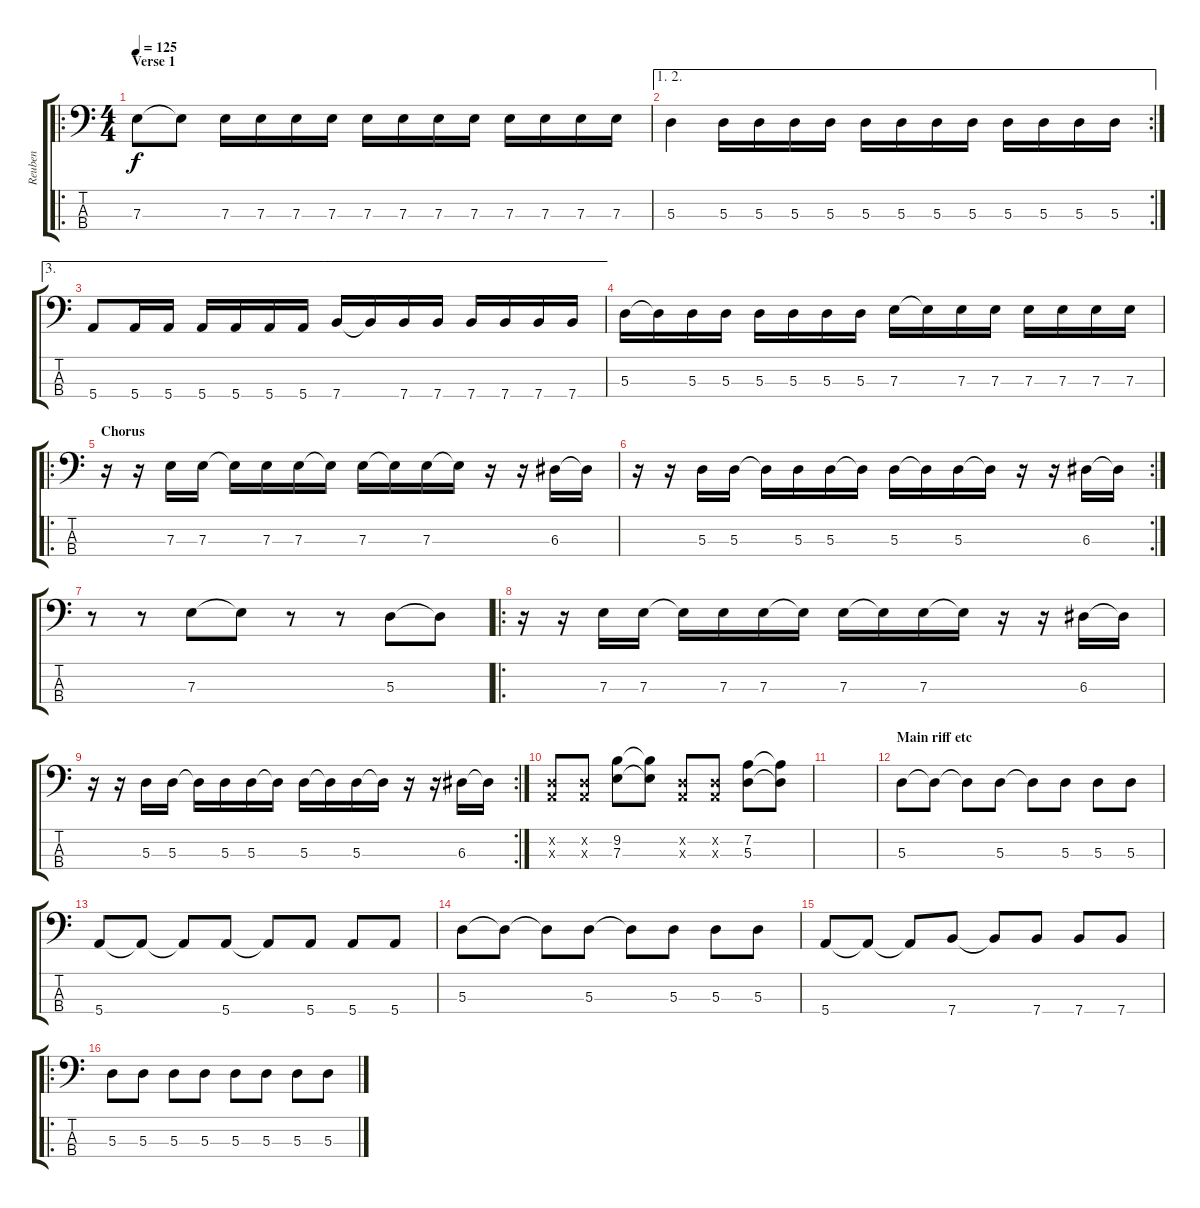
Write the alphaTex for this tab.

\track ("Reuben" "Reuben") {instrument electricbasspick}
\staff {score tabs}
\tuning (G2 D2 A1 E1) {hide}
\ro
\ts (4 4)
\section ("" "Verse 1")
\tempo 125
\clef f4
\ks c
7.3.8{dy f} 7.3{t}.8 7.3.16 7.3.16 7.3.16 7.3.16 7.3.16 7.3.16 7.3.16 7.3.16 7.3.16 7.3.16 7.3.16 7.3.16 |
\ae (1 2)
\rc 2
5.3.4 5.3.16 5.3.16 5.3.16 5.3.16 5.3.16 5.3.16 5.3.16 5.3.16 5.3.16 5.3.16 5.3.16 5.3.16 |
\ae 3
5.4.8 5.4.16 5.4.16 5.4.16 5.4.16 5.4.16 5.4.16 7.4.16 7.4{t}.16 7.4.16 7.4.16 7.4.16 7.4.16 7.4.16 7.4.16 |
5.3.16 5.3{t}.16 5.3.16 5.3.16 5.3.16 5.3.16 5.3.16 5.3.16 7.3.16 7.3{t}.16 7.3.16 7.3.16 7.3.16 7.3.16 7.3.16 7.3.16 |
\ro
\section ("" "Chorus")
r.16 r.16 7.3.16 7.3.16 7.3{t}.16 7.3.16 7.3.16 7.3{t}.16 7.3.16 7.3{t}.16 7.3.16 7.3{t}.16 r.16 r.16 6.3.16 6.3{t}.16 |
\rc 2
r.16 r.16 5.3.16 5.3.16 5.3{t}.16 5.3.16 5.3.16 5.3{t}.16 5.3.16 5.3{t}.16 5.3.16 5.3{t}.16 r.16 r.16 6.3.16 6.3{t}.16 |
r.8 r.8 7.3.8 7.3{t}.8 r.8 r.8 5.3.8 5.3{t}.8 |
\ro
r.16 r.16 7.3.16 7.3.16 7.3{t}.16 7.3.16 7.3.16 7.3{t}.16 7.3.16 7.3{t}.16 7.3.16 7.3{t}.16 r.16 r.16 6.3.16 6.3{t}.16 |
\rc 2
r.16 r.16 5.3.16 5.3.16 5.3{t}.16 5.3.16 5.3.16 5.3{t}.16 5.3.16 5.3{t}.16 5.3.16 5.3{t}.16 r.16 r.16 6.3.16 6.3{t}.16 |
(0.2{x} 0.3{x}).8 (0.2{x} 0.3{x}).8 (9.2 7.3).8 (9.2{t} 7.3{t}).8 (0.2{x} 0.3{x}).8 (0.2{x} 0.3{x}).8 (7.2 5.3).8 (7.2{t} 5.3{t}).8 |
|
\section ("" "Main riff etc")
5.3.8 5.3{t}.8 5.3{t}.8 5.3.8 5.3{t}.8 5.3.8 5.3.8 5.3.8 |
5.4.8 5.4{t}.8 5.4{t}.8 5.4.8 5.4{t}.8 5.4.8 5.4.8 5.4.8 |
5.3.8 5.3{t}.8 5.3{t}.8 5.3.8 5.3{t}.8 5.3.8 5.3.8 5.3.8 |
5.4.8 5.4{t}.8 5.4{t}.8 7.4.8 7.4{t}.8 7.4.8 7.4.8 7.4.8 |
\ro
5.3.8 5.3.8 5.3.8 5.3.8 5.3.8 5.3.8 5.3.8 5.3.8
